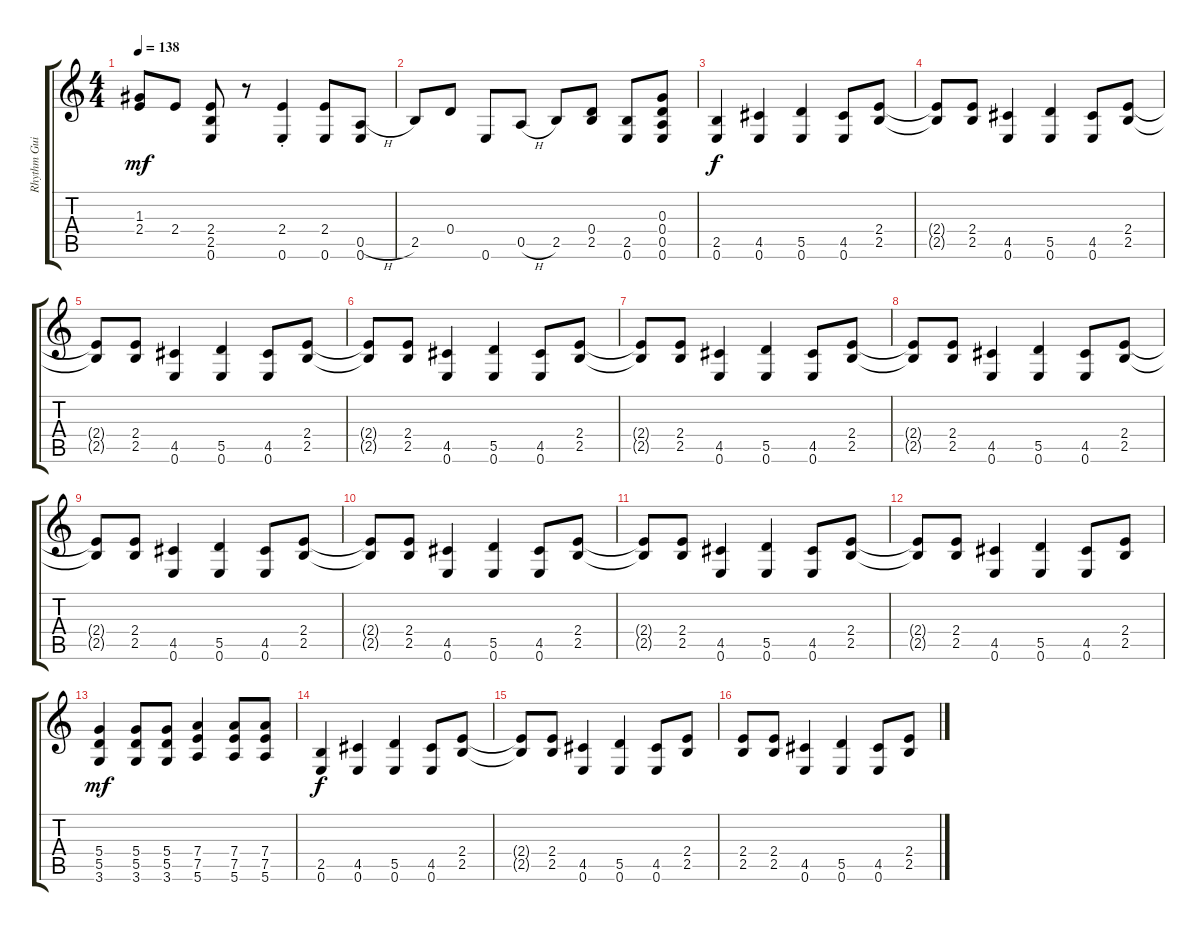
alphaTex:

\track ("Rhythm Guitar" "Rhythm Gui") {instrument electricguitarclean}
\staff {score tabs}
\tuning (E4 B3 G3 D3 A2 E2) {hide}
\ts (4 4)
\tempo 138
\clef g2
\ks c
(1.3 2.4).8{dy mf} 2.4.8 (2.4 2.5 0.6).8 r.8 (2.4{st} 0.6{st}).4 (2.4 0.6).8 (0.5{h} 0.6).8 |
2.5.8 0.4.8 0.6.8 0.5{h}.8 2.5.8 (0.4 2.5).8 (2.5 0.6).8 (0.3 0.4 0.5 0.6).8 |
(2.5 0.6).4{dy f} (4.5 0.6).4 (5.5 0.6).4 (4.5 0.6).8 (2.4 2.5).8 |
(2.4{t} 2.5{t}).8 (2.4 2.5).8 (4.5 0.6).4 (5.5 0.6).4 (4.5 0.6).8 (2.4 2.5).8 |
(2.4{t} 2.5{t}).8 (2.4 2.5).8 (4.5 0.6).4 (5.5 0.6).4 (4.5 0.6).8 (2.4 2.5).8 |
(2.4{t} 2.5{t}).8 (2.4 2.5).8 (4.5 0.6).4 (5.5 0.6).4 (4.5 0.6).8 (2.4 2.5).8 |
(2.4{t} 2.5{t}).8 (2.4 2.5).8 (4.5 0.6).4 (5.5 0.6).4 (4.5 0.6).8 (2.4 2.5).8 |
(2.4{t} 2.5{t}).8 (2.4 2.5).8 (4.5 0.6).4 (5.5 0.6).4 (4.5 0.6).8 (2.4 2.5).8 |
(2.4{t} 2.5{t}).8 (2.4 2.5).8 (4.5 0.6).4 (5.5 0.6).4 (4.5 0.6).8 (2.4 2.5).8 |
(2.4{t} 2.5{t}).8 (2.4 2.5).8 (4.5 0.6).4 (5.5 0.6).4 (4.5 0.6).8 (2.4 2.5).8 |
(2.4{t} 2.5{t}).8 (2.4 2.5).8 (4.5 0.6).4 (5.5 0.6).4 (4.5 0.6).8 (2.4 2.5).8 |
(2.4{t} 2.5{t}).8 (2.4 2.5).8 (4.5 0.6).4 (5.5 0.6).4 (4.5 0.6).8 (2.4 2.5).8 |
(5.4 5.5 3.6).4{dy mf} (5.4 5.5 3.6).8 (5.4 5.5 3.6).8 (7.4 7.5 5.6).4 (7.4 7.5 5.6).8 (7.4 7.5 5.6).8 |
(2.5 0.6).4{dy f} (4.5 0.6).4 (5.5 0.6).4 (4.5 0.6).8 (2.4 2.5).8 |
(2.4{t} 2.5{t}).8 (2.4 2.5).8 (4.5 0.6).4 (5.5 0.6).4 (4.5 0.6).8 (2.4 2.5).8 |
(2.4 2.5).8 (2.4 2.5).8 (4.5 0.6).4 (5.5 0.6).4 (4.5 0.6).8 (2.4 2.5).8
